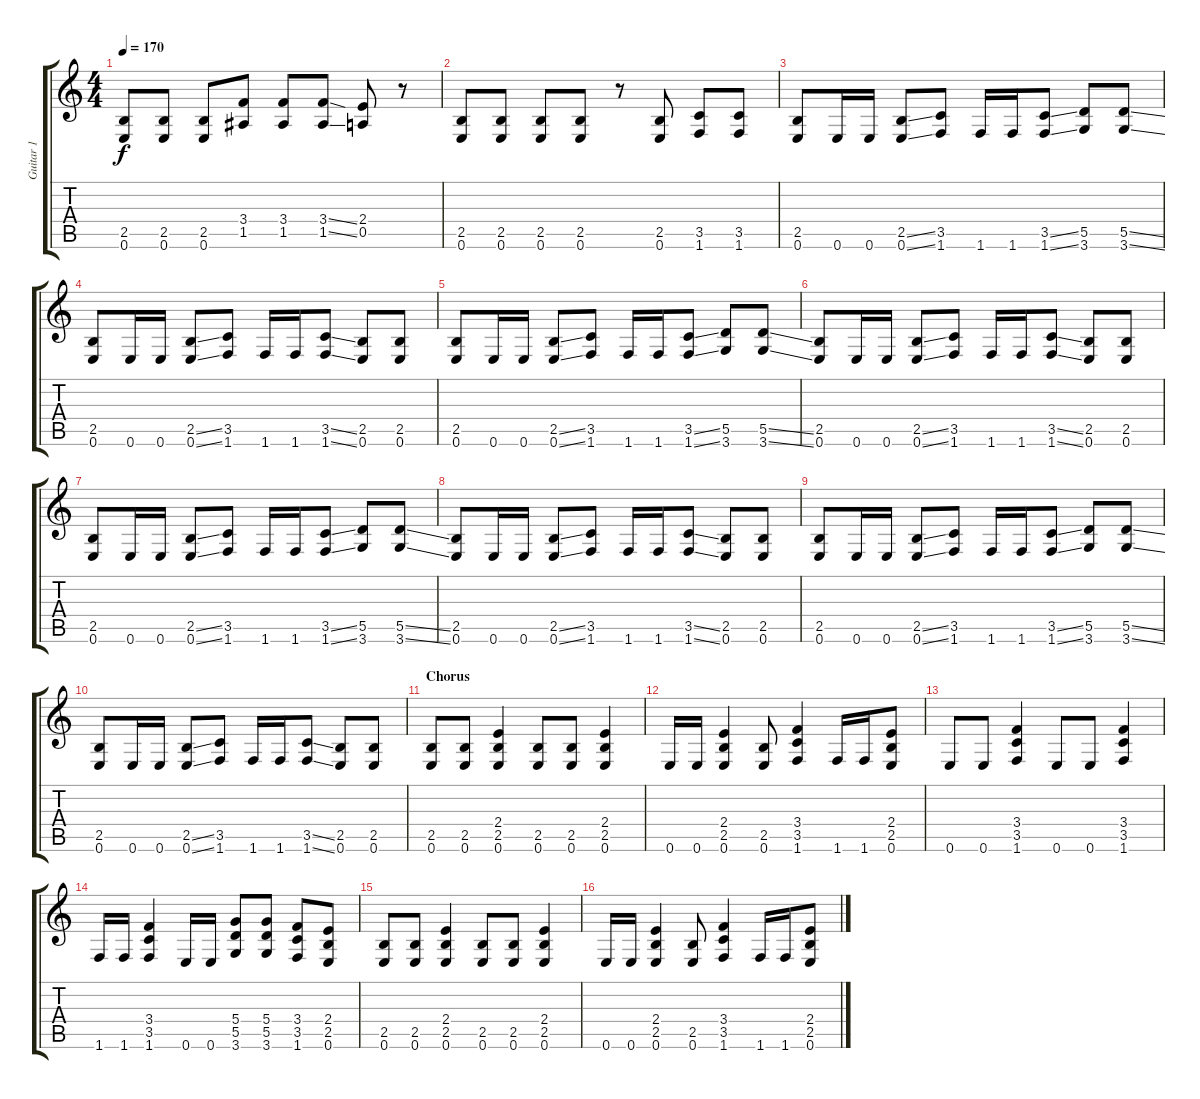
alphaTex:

\track ("Guitar 1" "Guitar 1") {instrument distortionguitar}
\staff {score tabs}
\tuning (E4 B3 G3 D3 A2 E2) {hide}
\ts (4 4)
\tempo 170
\clef g2
\ks c
(2.5 0.6).8{dy f} (2.5 0.6).8 (2.5 0.6).8 (3.4 1.5).8 (3.4 1.5).8 (3.4{ss} 1.5{ss}).8 (2.4 0.5).8 r.8 |
(2.5 0.6).8 (2.5 0.6).8 (2.5 0.6).8 (2.5 0.6).8 r.8 (2.5 0.6).8 (3.5 1.6).8 (3.5 1.6).8 |
(2.5 0.6).8 0.6.16 0.6.16 (2.5{ss} 0.6{ss}).8 (3.5 1.6).8 1.6.16 1.6.16 (3.5{ss} 1.6{ss}).8 (5.5 3.6).8 (5.5{ss} 3.6{ss}).8 |
(2.5 0.6).8 0.6.16 0.6.16 (2.5{ss} 0.6{ss}).8 (3.5 1.6).8 1.6.16 1.6.16 (3.5{ss} 1.6{ss}).8 (2.5 0.6).8 (2.5 0.6).8 |
(2.5 0.6).8 0.6.16 0.6.16 (2.5{ss} 0.6{ss}).8 (3.5 1.6).8 1.6.16 1.6.16 (3.5{ss} 1.6{ss}).8 (5.5 3.6).8 (5.5{ss} 3.6{ss}).8 |
(2.5 0.6).8 0.6.16 0.6.16 (2.5{ss} 0.6{ss}).8 (3.5 1.6).8 1.6.16 1.6.16 (3.5{ss} 1.6{ss}).8 (2.5 0.6).8 (2.5 0.6).8 |
(2.5 0.6).8 0.6.16 0.6.16 (2.5{ss} 0.6{ss}).8 (3.5 1.6).8 1.6.16 1.6.16 (3.5{ss} 1.6{ss}).8 (5.5 3.6).8 (5.5{ss} 3.6{ss}).8 |
(2.5 0.6).8 0.6.16 0.6.16 (2.5{ss} 0.6{ss}).8 (3.5 1.6).8 1.6.16 1.6.16 (3.5{ss} 1.6{ss}).8 (2.5 0.6).8 (2.5 0.6).8 |
(2.5 0.6).8 0.6.16 0.6.16 (2.5{ss} 0.6{ss}).8 (3.5 1.6).8 1.6.16 1.6.16 (3.5{ss} 1.6{ss}).8 (5.5 3.6).8 (5.5{ss} 3.6{ss}).8 |
(2.5 0.6).8 0.6.16 0.6.16 (2.5{ss} 0.6{ss}).8 (3.5 1.6).8 1.6.16 1.6.16 (3.5{ss} 1.6{ss}).8 (2.5 0.6).8 (2.5 0.6).8 |
\section ("" "Chorus")
(2.5 0.6).8 (2.5 0.6).8 (2.4 2.5 0.6).4 (2.5 0.6).8 (2.5 0.6).8 (2.4 2.5 0.6).4 |
0.6.16 0.6.16 (2.4 2.5 0.6).4 (2.5 0.6).8 (3.4 3.5 1.6).4 1.6.16 1.6.16 (2.4 2.5 0.6).8 |
0.6.8 0.6.8 (3.4 3.5 1.6).4 0.6.8 0.6.8 (3.4 3.5 1.6).4 |
1.6.16 1.6.16 (3.4 3.5 1.6).4 0.6.16 0.6.16 (5.4 5.5 3.6).8 (5.4 5.5 3.6).8 (3.4 3.5 1.6).8 (2.4 2.5 0.6).8 |
(2.5 0.6).8 (2.5 0.6).8 (2.4 2.5 0.6).4 (2.5 0.6).8 (2.5 0.6).8 (2.4 2.5 0.6).4 |
0.6.16 0.6.16 (2.4 2.5 0.6).4 (2.5 0.6).8 (3.4 3.5 1.6).4 1.6.16 1.6.16 (2.4 2.5 0.6).8
